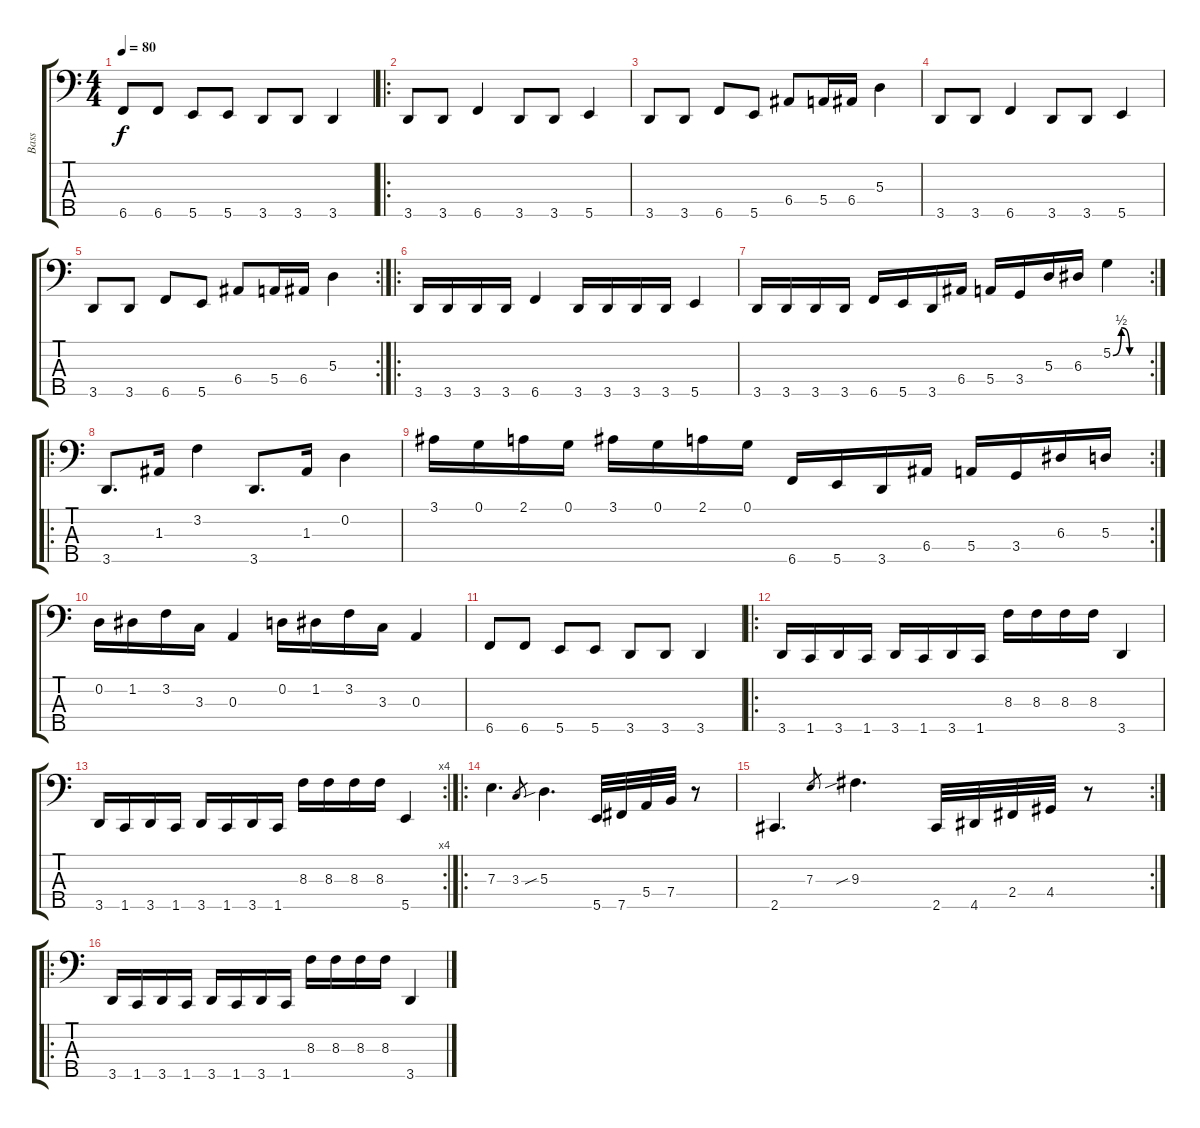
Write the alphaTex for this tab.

\track ("Bass" "Bass") {instrument acousticbass}
\staff {score tabs}
\tuning (G2 D2 A1 E1 B0) {hide}
\ts (4 4)
\tempo 80
\clef f4
\ks c
6.5.8{dy f} 6.5.8 5.5.8 5.5.8 3.5.8 3.5.8 3.5.4 |
\ro
3.5.8 3.5.8 6.5.4 3.5.8 3.5.8 5.5.4 |
3.5.8 3.5.8 6.5.8 5.5.8 6.4.8 5.4.16 6.4.16 5.3.4 |
3.5.8 3.5.8 6.5.4 3.5.8 3.5.8 5.5.4 |
\rc 2
3.5.8 3.5.8 6.5.8 5.5.8 6.4.8 5.4.16 6.4.16 5.3.4 |
\ro
3.5.16 3.5.16 3.5.16 3.5.16 6.5.4 3.5.16 3.5.16 3.5.16 3.5.16 5.5.4 |
\rc 2
3.5.16 3.5.16 3.5.16 3.5.16 6.5.16 5.5.16 3.5.16 6.4.16 5.4.16 3.4.16 5.3.16 6.3.16 5.2{be (custom 0 0 15 2 30 0 45 0 60 0)}.4 |
\ro
3.5.8{d} 1.3.16 3.2.4 3.5.8{d} 1.3.16 0.2.4 |
\rc 2
3.1.16 0.1.16 2.1.16 0.1.16 3.1.16 0.1.16 2.1.16 0.1.16 6.5.16 5.5.16 3.5.16 6.4.16 5.4.16 3.4.16 6.3.16 5.3.16 |
0.2.16 1.2.16 3.2.16 3.3.16 0.3.4 0.2.16 1.2.16 3.2.16 3.3.16 0.3.4 |
6.5.8 6.5.8 5.5.8 5.5.8 3.5.8 3.5.8 3.5.4 |
\ro
3.5.16 1.5.16 3.5.16 1.5.16 3.5.16 1.5.16 3.5.16 1.5.16 8.3.16 8.3.16 8.3.16 8.3.16 3.5.4 |
\rc 4
3.5.16 1.5.16 3.5.16 1.5.16 3.5.16 1.5.16 3.5.16 1.5.16 8.3.16 8.3.16 8.3.16 8.3.16 5.5.4 |
\ro
7.3.4{d} 3.3.8{gr} 5.3{sib}.4{d} 5.5.32 7.5.32 5.4.32 7.4.32 r.8 |
\rc 2
2.5.4{d} 7.3.8{gr} 9.3{sib}.4{d} 2.5.32 4.5.32 2.4.32 4.4.32 r.8 |
\ro
3.5.16 1.5.16 3.5.16 1.5.16 3.5.16 1.5.16 3.5.16 1.5.16 8.3.16 8.3.16 8.3.16 8.3.16 3.5.4
